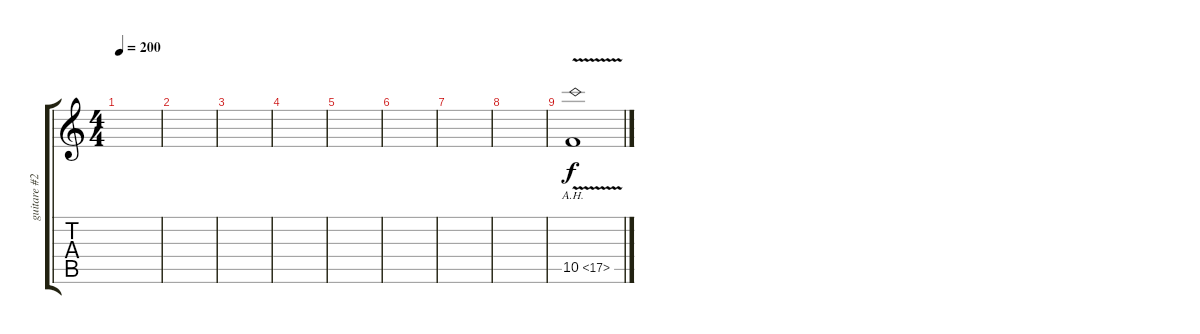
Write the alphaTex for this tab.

\track ("guitare #2" "guitare #2") {instrument distortionguitar}
\staff {score tabs}
\tuning (D4 A3 F3 C3 G2 D2) {hide}
\ts (4 4)
\tempo 200
\clef g2
\ks c
|
|
|
|
|
|
|
|
10.5{ah 7 v}.1
